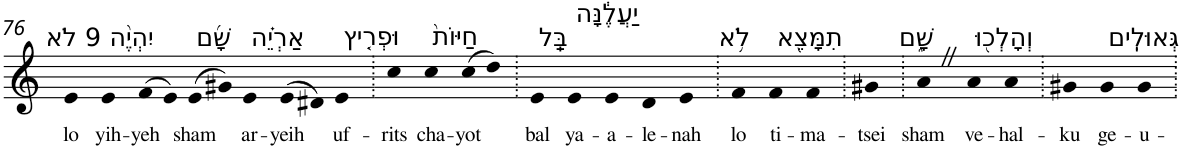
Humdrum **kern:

**kern	**text
*part1	*part1
*staff1	*staff1
*I"Piano	*
*I'Pno	*
!!LO:PB:g=z
*clefG2	*
*k[]	*
=76	=76
!LO:TX:a:t=9 לֹא	!
!	!LO:LY:b
4e	lo
!LO:TX:a:t=יִהְיֶ֨ה	!
!	!LO:LY:b
4e	yih-
!	!LO:LY:b
(>8f	-yeh
8e)	.
!LO:TX:a:t=שָׁ֜ם	!
!	!LO:LY:b
(>8e	sham
8g#X)	.
!LO:TX:a:t=אַרְיֵ֗ה	!
!	!LO:LY:b
4e	ar-
!	!LO:LY:b
(>8e	-yeih
8d#X)	.
!LO:TX:a:t=וּפְרִ֤יץ	!
!	!LO:LY:b
4e	uf-
=77.	=77.
!	!LO:LY:b
4cc	-rits
!LO:TX:a:t=חַיּוֹת֙	!
!	!LO:LY:b
4cc	cha-
!	!LO:LY:b
(8cc	-yot
8dd)	.
=78.	=78.
!LO:TX:a:t=בַּֽל	!
!	!LO:LY:b
4e	bal
!LO:TX:a:t=יַעֲלֶ֔נָּה	!
!	!LO:LY:b
4e	ya-
!	!LO:LY:b
4e	-a-
!	!LO:LY:b
4d	-le-
!	!LO:LY:b
4e	-nah
=79.	=79.
!LO:TX:a:t=לֹ֥א	!
!	!LO:LY:b
4f	lo
!LO:TX:a:t=תִמָּצֵ֖א	!
!	!LO:LY:b
4f	ti-
!	!LO:LY:b
4f	-ma-
=80.	=80.
!	!LO:LY:b
4g#X	-tsei
=81.	=81.
!LO:TX:a:t=שָׁ֑ם	!
!	!LO:LY:b
4aZ	sham
!LO:TX:a:t=וְהָלְכ֖וּ	!
!	!LO:LY:b
4a	ve-
!	!LO:LY:b
4a	-hal-
=82.	=82.
!	!LO:LY:b
4g#X	-ku
!LO:TX:a:t=גְּאוּלִֽים	!
!	!LO:LY:b
4g#	ge-
!	!LO:LY:b
4g#	-u-
=.	=.
*-	*-
